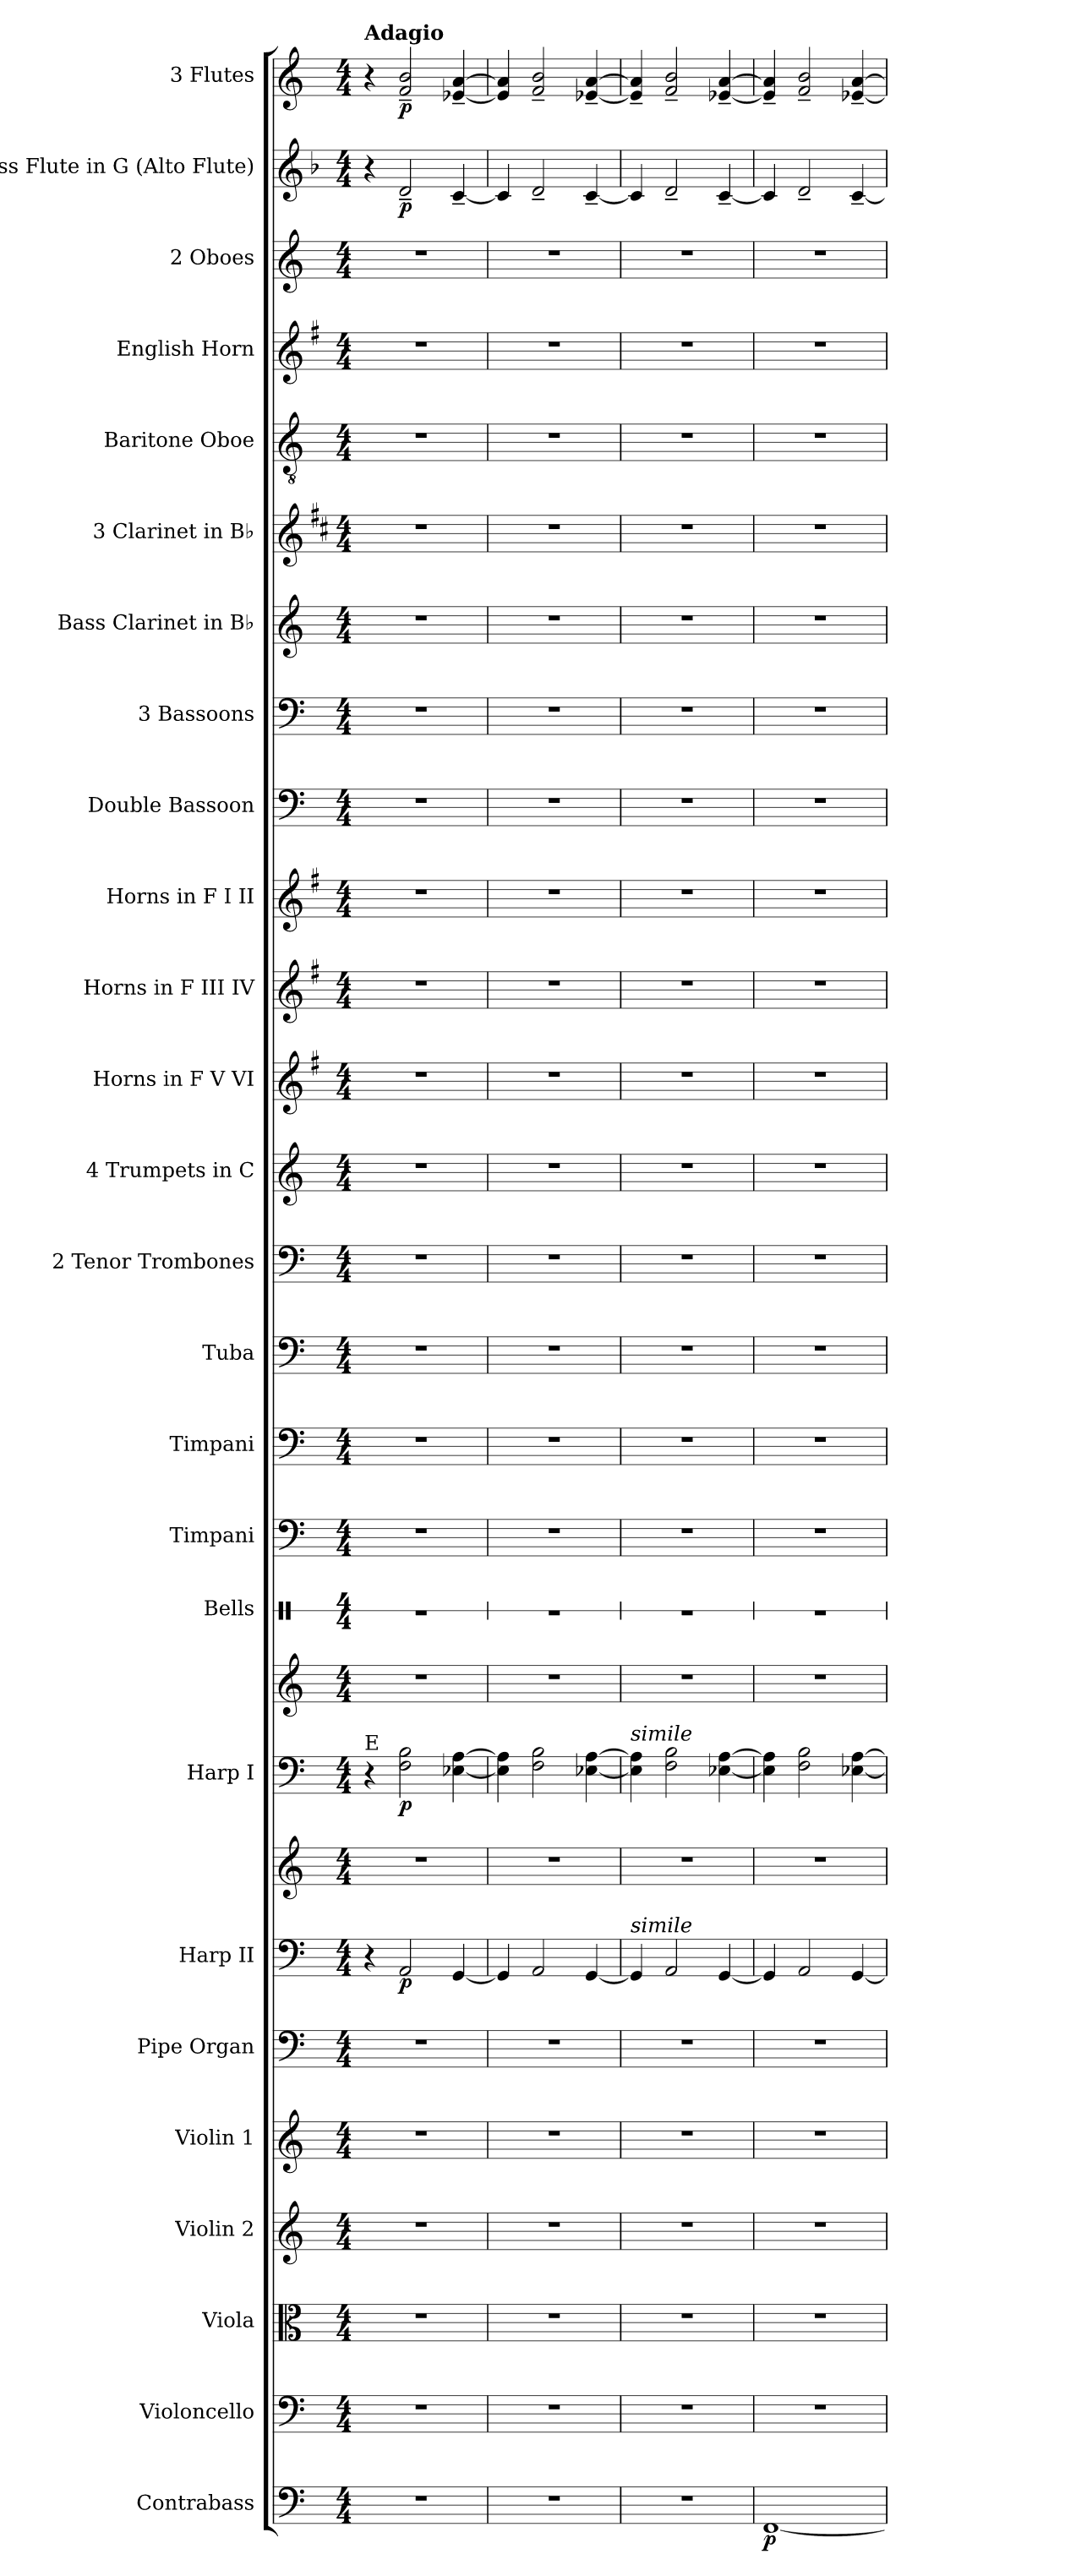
**kern	**dynam	**kern	**kern	**kern	**kern	**kern	**kern	**kern	**dynam	**kern	**kern	**dynam	**kern	**kern	**kern	**kern	**kern	**kern	**kern	**kern	**kern	**kern	**kern	**kern	**kern	**kern	**kern	**kern	**kern	**dynam	**kern	**dynam
*part26	*part26	*part25	*part24	*part23	*part22	*part21	*part20	*part20	*part20	*part19	*part19	*part19	*part18	*part17	*part16	*part15	*part14	*part13	*part12	*part11	*part10	*part9	*part8	*part7	*part6	*part5	*part4	*part3	*part2	*part2	*part1	*part1
*staff28	*staff28	*staff27	*staff26	*staff25	*staff24	*staff23	*staff22	*staff21	*staff21/22	*staff20	*staff19	*staff19/20	*staff18	*staff17	*staff16	*staff15	*staff14	*staff13	*staff12	*staff11	*staff10	*staff9	*staff8	*staff7	*staff6	*staff5	*staff4	*staff3	*staff2	*staff2	*staff1	*staff1
*I"Contrabass	*	*I"Violoncello	*I"Viola	*I"Violin 2	*I"Violin 1	*I"Pipe Organ	*I"Harp II	*	*	*I"Harp I	*	*	*I"Bells	*I"Timpani	*I"Timpani	*I"Tuba	*I"2 Tenor Trombones	*I"4 Trumpets in C	*I"Horns in F  V VI	*I"Horns in F  III IV	*I"Horns in F  I II	*I"Double Bassoon	*I"3 Bassoons	*I"Bass Clarinet in B♭	*I"3 Clarinet in B♭	*I"Baritone Oboe	*I"English Horn	*I"2 Oboes	*I"Bass Flute in G (Alto Flute)	*	*I"3 Flutes	*
*	*	*I'Vc.	*I'Vla.	*I'Vln. 2	*I'Vln. 1	*I'Org.	*I'Hrp.	*	*	*I'Hrp.	*	*	*I'Be.	*I'Timp.	*I'Timp.	*I'Tba.	*I'T. Tbn.	*	*	*	*	*	*I'Bn.	*I'B. Cl.	*	*I'Bar. Ob.	*I'E. Hn.	*I'Ob. 1	*I'A. Fl.	*	*I'Fl. 1	*
*	*	*	*	*	*	*	*	*	*	*	*	*	*stria1	*	*	*	*	*	*	*	*	*	*	*	*	*	*	*	*	*	*	*
*clefF4	*	*clefF4	*clefC3	*clefG2	*clefG2	*clefF4	*clefF4	*clefG2	*	*clefF4	*clefG2	*	*clefX	*clefF4	*clefF4	*clefF4	*clefF4	*clefG2	*clefG2	*clefG2	*clefG2	*clefF4	*clefF4	*clefG2	*clefG2	*clefGv2	*clefG2	*clefG2	*clefG2	*	*clefG2	*
*ITrd7c12	*	*	*	*	*	*	*	*	*	*	*	*	*	*	*	*	*	*	*ITrd4c7	*ITrd4c7	*ITrd4c7	*ITrd7c12	*	*ITrd8c14	*ITrd1c2	*	*ITrd4c7	*	*ITrd3c5	*	*	*
*k[]	*	*k[]	*k[]	*k[]	*k[]	*k[]	*k[]	*k[]	*	*k[]	*k[]	*	*k[]	*k[]	*k[]	*k[]	*k[]	*k[]	*k[]	*k[]	*k[]	*k[]	*k[]	*k[]	*k[]	*k[]	*k[]	*k[]	*k[]	*	*k[]	*
*M4/4	*	*M4/4	*M4/4	*M4/4	*M4/4	*M4/4	*M4/4	*M4/4	*	*M4/4	*M4/4	*	*M4/4	*M4/4	*M4/4	*M4/4	*M4/4	*M4/4	*M4/4	*M4/4	*M4/4	*M4/4	*M4/4	*M4/4	*M4/4	*M4/4	*M4/4	*M4/4	*M4/4	*	*M4/4	*
=1	=1	=1	=1	=1	=1	=1	=1	=1	=1	=1	=1	=1	=1	=1	=1	=1	=1	=1	=1	=1	=1	=1	=1	=1	=1	=1	=1	=1	=1	=1	=1	=1
!	!	!	!	!	!	!	!	!	!	!	!	!	!	!	!	!	!	!	!	!	!	!	!	!	!	!	!	!	!	!	!LO:TX:a:B:t=Adagio	!
!	!	!	!	!	!	!	!	!	!	!LO:TX:a:t=E	!	!	!	!	!	!	!	!	!	!	!	!	!	!	!	!	!	!	!	!	!	!
1r	.	1r	1r	1r	1r	1r	4r	1r	.	4r	1r	.	1r	1r	1r	1r	1r	1r	1r	1r	1r	1r	1r	1r	1r	1r	1r	1r	4r	.	4r	.
!	!	!	!	!	!	!	!	!	!LO:DY:b=2	!	!	!LO:DY:b=2	!	!	!	!	!	!	!	!	!	!	!	!	!	!	!	!	!	!LO:DY:b	!	!LO:DY:b
.	.	.	.	.	.	.	2AA/	.	p	2F\ 2B\	.	p	.	.	.	.	.	.	.	.	.	.	.	.	.	.	.	.	2A~/	p	2f/~ 2b/~	p
.	.	.	.	.	.	.	[4GG/	.	.	[4E-X\ [4A\	.	.	.	.	.	.	.	.	.	.	.	.	.	.	.	.	.	.	[4G~/	.	[4e-X/~ [4a/~	.
=2	=2	=2	=2	=2	=2	=2	=2	=2	=2	=2	=2	=2	=2	=2	=2	=2	=2	=2	=2	=2	=2	=2	=2	=2	=2	=2	=2	=2	=2	=2	=2	=2
1r	.	1r	1r	1r	1r	1r	4GG/]	1r	.	4E-\] 4A\]	1r	.	1r	1r	1r	1r	1r	1r	1r	1r	1r	1r	1r	1r	1r	1r	1r	1r	4G/]	.	4e-/] 4a/]	.
.	.	.	.	.	.	.	2AA/	.	.	2F\ 2B\	.	.	.	.	.	.	.	.	.	.	.	.	.	.	.	.	.	.	2A~/	.	2f/~ 2b/~	.
.	.	.	.	.	.	.	[4GG/	.	.	[4E-X\ [4A\	.	.	.	.	.	.	.	.	.	.	.	.	.	.	.	.	.	.	[4G~/	.	[4e-X/~ [4a/~	.
=3	=3	=3	=3	=3	=3	=3	=3	=3	=3	=3	=3	=3	=3	=3	=3	=3	=3	=3	=3	=3	=3	=3	=3	=3	=3	=3	=3	=3	=3	=3	=3	=3
!	!	!	!	!	!	!	!	!	!	!LO:TX:a:i:t=simile	!	!	!	!	!	!	!	!	!	!	!	!	!	!	!	!	!	!	!	!	!	!
!	!	!	!	!	!	!	!LO:TX:a:i:t=simile	!	!	!	!	!	!	!	!	!	!	!	!	!	!	!	!	!	!	!	!	!	!	!	!	!
1r	.	1r	1r	1r	1r	1r	4GG/]	1r	.	4E-\] 4A\]	1r	.	1r	1r	1r	1r	1r	1r	1r	1r	1r	1r	1r	1r	1r	1r	1r	1r	4G/]	.	4e-/]~ 4a/]~	.
.	.	.	.	.	.	.	2AA/	.	.	2F\ 2B\	.	.	.	.	.	.	.	.	.	.	.	.	.	.	.	.	.	.	2A~/	.	2f/~ 2b/~	.
.	.	.	.	.	.	.	[4GG/	.	.	[4E-X\ [4A\	.	.	.	.	.	.	.	.	.	.	.	.	.	.	.	.	.	.	[4G~/	.	[4e-X/~ [4a/~	.
=4	=4	=4	=4	=4	=4	=4	=4	=4	=4	=4	=4	=4	=4	=4	=4	=4	=4	=4	=4	=4	=4	=4	=4	=4	=4	=4	=4	=4	=4	=4	=4	=4
!	!LO:DY:b	!	!	!	!	!	!	!	!	!	!	!	!	!	!	!	!	!	!	!	!	!	!	!	!	!	!	!	!	!	!	!
[1FFF	p	1r	1r	1r	1r	1r	4GG/]	1r	.	4E-\] 4A\]	1r	.	1r	1r	1r	1r	1r	1r	1r	1r	1r	1r	1r	1r	1r	1r	1r	1r	4G/]	.	4e-/]~ 4a/]~	.
.	.	.	.	.	.	.	2AA/	.	.	2F\ 2B\	.	.	.	.	.	.	.	.	.	.	.	.	.	.	.	.	.	.	2A~/	.	2f/~ 2b/~	.
.	.	.	.	.	.	.	[4GG/	.	.	[4E-X\ [4A\	.	.	.	.	.	.	.	.	.	.	.	.	.	.	.	.	.	.	[4G~/	.	[4e-X/~ [4a/~	.
=	=	=	=	=	=	=	=	=	=	=	=	=	=	=	=	=	=	=	=	=	=	=	=	=	=	=	=	=	=	=	=	=
*-	*-	*-	*-	*-	*-	*-	*-	*-	*-	*-	*-	*-	*-	*-	*-	*-	*-	*-	*-	*-	*-	*-	*-	*-	*-	*-	*-	*-	*-	*-	*-	*-
